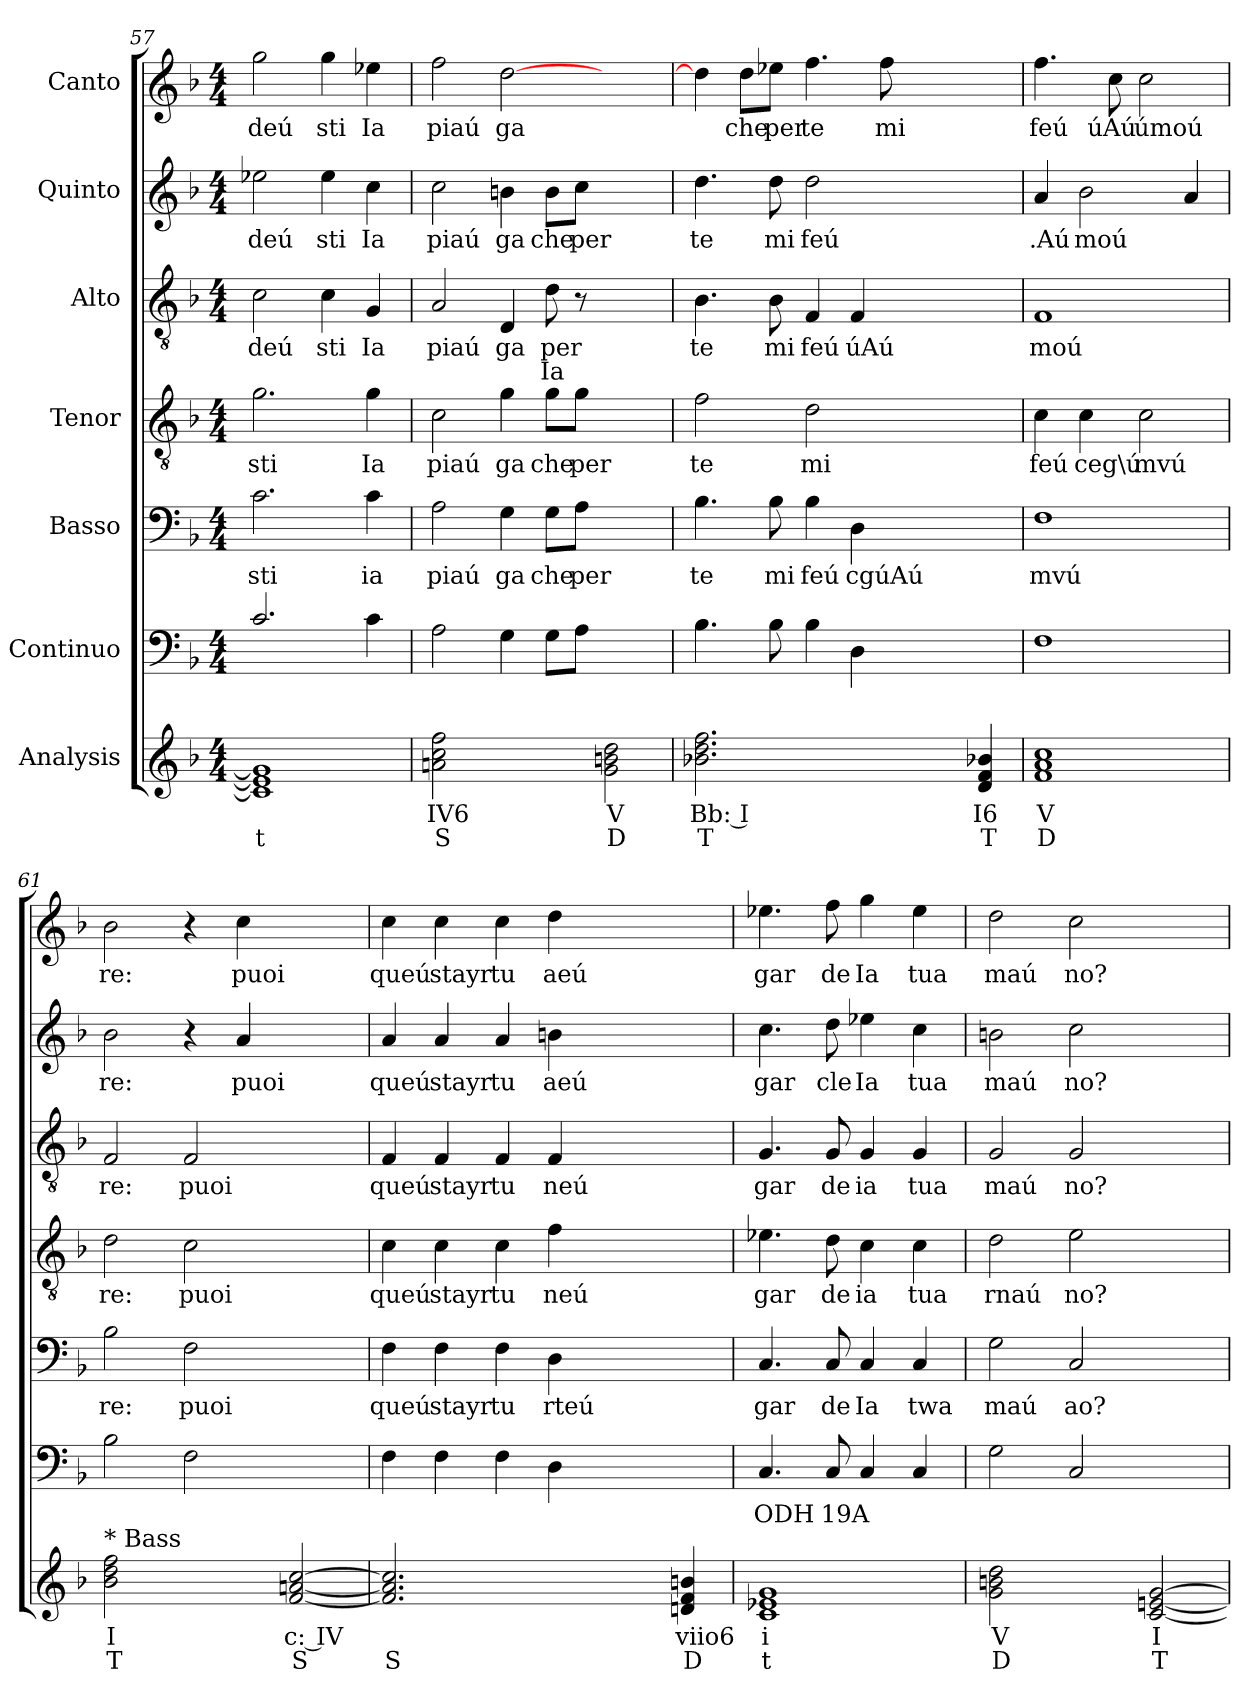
**kern	**text	**text	**kern	**text	**kern	**text	**kern	**text	**kern	**text	**text	**kern	**text	**kern	**text
*part7	*part7	*part7	*part6	*part6	*part5	*part5	*part4	*part4	*part3	*part3	*part3	*part2	*part2	*part1	*part1
*staff7	*staff7	*staff7	*staff6	*staff6	*staff5	*staff5	*staff4	*staff4	*staff3	*staff3	*staff3	*staff2	*staff2	*staff1	*staff1
*I"Analysis	*	*	*I"Continuo	*	*I"Basso	*	*I"Tenor	*	*I"Alto	*	*	*I"Quinto	*	*I"Canto	*
*	*	*	*clefF4	*	*clefF4	*	*clefGv2	*	*clefGv2	*	*	*clefG2	*	*clefG2	*
*k[b-]	*	*	*k[b-]	*	*k[b-]	*	*k[b-]	*	*k[b-]	*	*	*k[b-]	*	*k[b-]	*
*	*	*	*F:	*	*F:	*	*F:	*	*F:	*	*	*F:	*	*F:	*
*M4/4	*	*	*M4/4	*	*M4/4	*	*M4/4	*	*M4/4	*	*	*M4/4	*	*M4/4	*
=57	=57	=57	=57	=57	=57	=57	=57	=57	=57	=57	=57	=57	=57	=57	=57
!	!	!	!	!	!	!LO:LY:b	!	!	!	!	!	!	!	!	!
!	!	!	!	!	!	!	!	!LO:LY:b	!	!	!	!	!	!	!
!	!	!	!	!	!	!	!	!	!	!LO:LY:b	!	!	!	!	!
!	!	!	!	!	!	!	!	!	!	!	!	!	!LO:LY:b	!	!
!	!	!	!	!	!	!	!	!	!	!	!	!	!	!	!LO:LY:b
1c] 1e-] 1g]	.	t	2.c/	.	2.c\	sti	2.g\	sti	2c\	deú	.	2ee-X\	deú	2gg\	deú
!	!	!	!	!	!	!	!	!	!	!LO:LY:b	!	!	!	!	!
!	!	!	!	!	!	!	!	!	!	!	!	!	!LO:LY:b	!	!
!	!	!	!	!	!	!	!	!	!	!	!	!	!	!	!LO:LY:b
.	.	.	.	.	.	.	.	.	4c\	sti	.	4ee-\	sti	4gg\	sti
!	!	!	!	!	!	!LO:LY:b	!	!	!	!	!	!	!	!	!
!	!	!	!	!	!	!	!	!LO:LY:b	!	!	!	!	!	!	!
!	!	!	!	!	!	!	!	!	!	!LO:LY:b	!	!	!	!	!
!	!	!	!	!	!	!	!	!	!	!	!	!	!LO:LY:b	!	!
!	!	!	!	!	!	!	!	!	!	!	!	!	!	!	!LO:LY:b
.	.	.	4c\	.	4c\	ia	4g\	Ia	4G/	Ia	.	4cc\	Ia	4ee-X\	Ia
=58	=58	=58	=58	=58	=58	=58	=58	=58	=58	=58	=58	=58	=58	=58	=58
!	!	!	!	!	!	!LO:LY:b	!	!	!	!	!	!	!	!	!
!	!	!	!	!	!	!	!	!LO:LY:b	!	!	!	!	!	!	!
!	!	!	!	!	!	!	!	!	!	!LO:LY:b	!	!	!	!	!
!	!	!	!	!	!	!	!	!	!	!	!	!	!LO:LY:b	!	!
!	!	!	!	!	!	!	!	!	!	!	!	!	!	!	!LO:LY:b
2an 2cc 2ff	IV6	S	2A\	.	2A\	piaú	2c\	piaú	2A/	piaú	.	2cc\	piaú	2ff\	piaú
!	!	!	!	!	!	!LO:LY:b	!	!	!	!	!	!	!	!	!
!	!	!	!	!	!	!	!	!LO:LY:b	!	!	!	!	!	!	!
!	!	!	!	!	!	!	!	!	!	!LO:LY:b	!	!	!	!	!
!	!	!	!	!	!	!	!	!	!	!	!	!	!LO:LY:b	!	!
!	!	!	!	!	!	!	!	!	!	!	!	!	!	!	!LO:LY:b
2ryy	.	.	4G\	.	4G\	ga	4g\	ga	4D/	ga	.	4bn\	ga	[2dd\	ga
!	!	!	!	!	!	!LO:LY:b	!	!	!	!	!	!	!	!	!
!	!	!	!	!	!	!	!	!LO:LY:b	!	!	!	!	!	!	!
!	!	!	!	!	!	!	!	!	!	!LO:LY:b	!LO:LY:b	!	!	!	!
!	!	!	!	!	!	!	!	!	!	!	!	!	!LO:LY:b	!	!
.	.	.	8G\L	.	8G\L	che	8g\L	che	8d\	per	Ia	8b\L	che	.	.
!	!	!	!	!	!	!LO:LY:b	!	!	!	!	!	!	!	!	!
!	!	!	!	!	!	!	!	!LO:LY:b	!	!	!	!	!	!	!
!	!	!	!	!	!	!	!	!	!	!	!	!	!LO:LY:b	!	!
.	.	.	8A\J	.	8A\J	per	8g\J	per	8r	.	.	8cc\J	per	.	.
2g 2bn 2dd	V	D	2ryy	.	2ryy	.	2ryy	.	2ryy	.	.	2ryy	.	2ryy	.
=59	=59	=59	=59	=59	=59	=59	=59	=59	=59	=59	=59	=59	=59	=59	=59
!	!	!	!	!	!	!LO:LY:b	!	!	!	!	!	!	!	!	!
!	!	!	!	!	!	!	!	!LO:LY:b	!	!	!	!	!	!	!
!	!	!	!	!	!	!	!	!	!	!LO:LY:b	!	!	!	!	!
!	!	!	!	!	!	!	!	!	!	!	!	!	!LO:LY:b	!	!
2.b-X 2.dd 2.ff	Bb: I	T	4.B-\	.	4.B-\	te	2f\	te	4.B-\	te	.	4.dd\	te	4dd\]	.
!	!	!	!	!	!	!	!	!	!	!	!	!	!	!	!LO:LY:b
.	.	.	.	.	.	.	.	.	.	.	.	.	.	8dd\L	che
!	!	!	!	!	!	!LO:LY:b	!	!	!	!	!	!	!	!	!
!	!	!	!	!	!	!	!	!	!	!LO:LY:b	!	!	!	!	!
!	!	!	!	!	!	!	!	!	!	!	!	!	!LO:LY:b	!	!
!	!	!	!	!	!	!	!	!	!	!	!	!	!	!	!LO:LY:b
.	.	.	8B-\	.	8B-\	mi	.	.	8B-\	mi	.	8dd\	mi	8ee-X\J	per
!	!	!	!	!	!	!LO:LY:b	!	!	!	!	!	!	!	!	!
!	!	!	!	!	!	!	!	!LO:LY:b	!	!	!	!	!	!	!
!	!	!	!	!	!	!	!	!	!	!LO:LY:b	!	!	!	!	!
!	!	!	!	!	!	!	!	!	!	!	!	!	!LO:LY:b	!	!
!	!	!	!	!	!	!	!	!	!	!	!	!	!	!	!LO:LY:b
.	.	.	4B-\	.	4B-\	feú	2d\	mi	4F/	feú	.	2dd\	feú	4.ff\	te
!	!	!	!	!	!	!LO:LY:b	!	!	!	!	!	!	!	!	!
!	!	!	!	!	!	!	!	!	!	!LO:LY:b	!	!	!	!	!
2.ryy	.	.	4D\	.	4D\	cgúAú	.	.	4F/	úAú	.	.	.	.	.
!	!	!	!	!	!	!	!	!	!	!	!	!	!	!	!LO:LY:b
.	.	.	.	.	.	.	.	.	.	.	.	.	.	8ff\	mi
.	.	.	2.ryy	.	2.ryy	.	2.ryy	.	2.ryy	.	.	2.ryy	.	2.ryy	.
4d 4f 4b-X	I6	T	.	.	.	.	.	.	.	.	.	.	.	.	.
=60	=60	=60	=60	=60	=60	=60	=60	=60	=60	=60	=60	=60	=60	=60	=60
!	!	!	!	!	!	!LO:LY:b	!	!	!	!	!	!	!	!	!
!	!	!	!	!	!	!	!	!LO:LY:b	!	!	!	!	!	!	!
!	!	!	!	!	!	!	!	!	!	!LO:LY:b	!	!	!	!	!
!	!	!	!	!	!	!	!	!	!	!	!	!	!LO:LY:b	!	!
!	!	!	!	!	!	!	!	!	!	!	!	!	!	!	!LO:LY:b
1f 1a 1cc	V	D	1F	.	1F	mvú	4c\	feú	1F	moú	.	4a/	.Aú	4.ff\	feú
!	!	!	!	!	!	!	!	!LO:LY:b	!	!	!	!	!	!	!
!	!	!	!	!	!	!	!	!	!	!	!	!	!LO:LY:b	!	!
.	.	.	.	.	.	.	4c\	ceg\ú	.	.	.	2b-\	moú	.	.
!	!	!	!	!	!	!	!	!	!	!	!	!	!	!	!LO:LY:b
.	.	.	.	.	.	.	.	.	.	.	.	.	.	8cc\	úAú
!	!	!	!	!	!	!	!	!LO:LY:b	!	!	!	!	!	!	!
!	!	!	!	!	!	!	!	!	!	!	!	!	!	!	!LO:LY:b
.	.	.	.	.	.	.	2c\	mvú	.	.	.	.	.	2cc\	úmoú
.	.	.	.	.	.	.	.	.	.	.	.	4a/	.	.	.
=61	=61	=61	=61	=61	=61	=61	=61	=61	=61	=61	=61	=61	=61	=61	=61
!	!	!	!	!	!	!LO:LY:b	!	!	!	!	!	!	!	!	!
!	!	!	!	!	!	!	!	!LO:LY:b	!	!	!	!	!	!	!
!	!	!	!	!	!	!	!	!	!	!LO:LY:b	!	!	!	!	!
!	!	!	!	!	!	!	!	!	!	!	!	!	!LO:LY:b	!	!
!LO:TX:a:t=* Bass	!	!	!	!	!	!	!	!	!	!	!	!	!	!	!
!	!	!	!	!	!	!	!	!	!	!	!	!	!	!	!LO:LY:b
2b- 2dd 2ff	I	T	2B-\	.	2B-\	re:	2d\	re:	2F/	re:	.	2b-\	re:	2b-\	re:
!	!	!	!	!	!	!LO:LY:b	!	!	!	!	!	!	!	!	!
!	!	!	!	!	!	!	!	!LO:LY:b	!	!	!	!	!	!	!
!	!	!	!	!	!	!	!	!	!	!LO:LY:b	!	!	!	!	!
2ryy	.	.	2F\	.	2F\	puoi	2c\	puoi	2F/	puoi	.	4r	.	4r	.
!	!	!	!	!	!	!	!	!	!	!	!	!	!LO:LY:b	!	!
!	!	!	!	!	!	!	!	!	!	!	!	!	!	!	!LO:LY:b
.	.	.	.	.	.	.	.	.	.	.	.	4a/	puoi	4cc\	puoi
[2f [2an [2cc	c: IV	S	2ryy	.	2ryy	.	2ryy	.	2ryy	.	.	2ryy	.	2ryy	.
=62	=62	=62	=62	=62	=62	=62	=62	=62	=62	=62	=62	=62	=62	=62	=62
!	!	!	!	!	!	!LO:LY:b	!	!	!	!	!	!	!	!	!
!	!	!	!	!	!	!	!	!LO:LY:b	!	!	!	!	!	!	!
!	!	!	!	!	!	!	!	!	!	!LO:LY:b	!	!	!	!	!
!	!	!	!	!	!	!	!	!	!	!	!	!	!LO:LY:b	!	!
!	!	!	!	!	!	!	!	!	!	!	!	!	!	!	!LO:LY:b
2.f] 2.a] 2.cc]	.	S	4F\	.	4F\	queú	4c\	queú	4F/	queú	.	4a/	queú	4cc\	queú
!	!	!	!	!	!	!LO:LY:b	!	!	!	!	!	!	!	!	!
!	!	!	!	!	!	!	!	!LO:LY:b	!	!	!	!	!	!	!
!	!	!	!	!	!	!	!	!	!	!LO:LY:b	!	!	!	!	!
!	!	!	!	!	!	!	!	!	!	!	!	!	!LO:LY:b	!	!
!	!	!	!	!	!	!	!	!	!	!	!	!	!	!	!LO:LY:b
.	.	.	4F\	.	4F\	stayr	4c\	stayr	4F/	stayr	.	4a/	stayr	4cc\	stayr
!	!	!	!	!	!	!LO:LY:b	!	!	!	!	!	!	!	!	!
!	!	!	!	!	!	!	!	!LO:LY:b	!	!	!	!	!	!	!
!	!	!	!	!	!	!	!	!	!	!LO:LY:b	!	!	!	!	!
!	!	!	!	!	!	!	!	!	!	!	!	!	!LO:LY:b	!	!
!	!	!	!	!	!	!	!	!	!	!	!	!	!	!	!LO:LY:b
.	.	.	4F\	.	4F\	tu	4c\	tu	4F/	tu	.	4a/	tu	4cc\	tu
!	!	!	!	!	!	!LO:LY:b	!	!	!	!	!	!	!	!	!
!	!	!	!	!	!	!	!	!LO:LY:b	!	!	!	!	!	!	!
!	!	!	!	!	!	!	!	!	!	!LO:LY:b	!	!	!	!	!
!	!	!	!	!	!	!	!	!	!	!	!	!	!LO:LY:b	!	!
!	!	!	!	!	!	!	!	!	!	!	!	!	!	!	!LO:LY:b
2.ryy	.	.	4D\	.	4D\	rteú	4f\	neú	4F/	neú	.	4bn\	aeú	4dd\	aeú
.	.	.	2.ryy	.	2.ryy	.	2.ryy	.	2.ryy	.	.	2.ryy	.	2.ryy	.
4dn 4f 4bn	viio6	D	.	.	.	.	.	.	.	.	.	.	.	.	.
=63	=63	=63	=63	=63	=63	=63	=63	=63	=63	=63	=63	=63	=63	=63	=63
!	!	!	!	!LO:LY:b	!	!	!	!	!	!	!	!	!	!	!
!	!	!	!	!	!	!LO:LY:b	!	!	!	!	!	!	!	!	!
!	!	!	!	!	!	!	!	!LO:LY:b	!	!	!	!	!	!	!
!	!	!	!	!	!	!	!	!	!	!LO:LY:b	!	!	!	!	!
!	!	!	!	!	!	!	!	!	!	!	!	!	!LO:LY:b	!	!
!	!	!	!	!	!	!	!	!	!	!	!	!	!	!	!LO:LY:b
1c 1e-X 1g	i	t	4.C/	ODH	4.C/	gar	4.e-X\	gar	4.G/	gar	.	4.cc\	gar	4.ee-X\	gar
!	!	!	!	!LO:LY:b	!	!	!	!	!	!	!	!	!	!	!
!	!	!	!	!	!	!LO:LY:b	!	!	!	!	!	!	!	!	!
!	!	!	!	!	!	!	!	!LO:LY:b	!	!	!	!	!	!	!
!	!	!	!	!	!	!	!	!	!	!LO:LY:b	!	!	!	!	!
!	!	!	!	!	!	!	!	!	!	!	!	!	!LO:LY:b	!	!
!	!	!	!	!	!	!	!	!	!	!	!	!	!	!	!LO:LY:b
.	.	.	8C/	19A	8C/	de	8d\	de	8G/	de	.	8dd\	cle	8ff\	de
!	!	!	!	!	!	!LO:LY:b	!	!	!	!	!	!	!	!	!
!	!	!	!	!	!	!	!	!LO:LY:b	!	!	!	!	!	!	!
!	!	!	!	!	!	!	!	!	!	!LO:LY:b	!	!	!	!	!
!	!	!	!	!	!	!	!	!	!	!	!	!	!LO:LY:b	!	!
!	!	!	!	!	!	!	!	!	!	!	!	!	!	!	!LO:LY:b
.	.	.	4C/	.	4C/	Ia	4c\	ia	4G/	ia	.	4ee-X\	Ia	4gg\	Ia
!	!	!	!	!	!	!LO:LY:b	!	!	!	!	!	!	!	!	!
!	!	!	!	!	!	!	!	!LO:LY:b	!	!	!	!	!	!	!
!	!	!	!	!	!	!	!	!	!	!LO:LY:b	!	!	!	!	!
!	!	!	!	!	!	!	!	!	!	!	!	!	!LO:LY:b	!	!
!	!	!	!	!	!	!	!	!	!	!	!	!	!	!	!LO:LY:b
.	.	.	4C/	.	4C/	twa	4c\	tua	4G/	tua	.	4cc\	tua	4ee-\	tua
=64	=64	=64	=64	=64	=64	=64	=64	=64	=64	=64	=64	=64	=64	=64	=64
!	!	!	!	!	!	!LO:LY:b	!	!	!	!	!	!	!	!	!
!	!	!	!	!	!	!	!	!LO:LY:b	!	!	!	!	!	!	!
!	!	!	!	!	!	!	!	!	!	!LO:LY:b	!	!	!	!	!
!	!	!	!	!	!	!	!	!	!	!	!	!	!LO:LY:b	!	!
!	!	!	!	!	!	!	!	!	!	!	!	!	!	!	!LO:LY:b
2g 2bn 2dd	V	D	2G\	.	2G\	maú	2d\	rnaú	2G/	maú	.	2bn\	maú	2dd\	maú
!	!	!	!	!	!	!LO:LY:b	!	!	!	!	!	!	!	!	!
!	!	!	!	!	!	!	!	!LO:LY:b	!	!	!	!	!	!	!
!	!	!	!	!	!	!	!	!	!	!LO:LY:b	!	!	!	!	!
!	!	!	!	!	!	!	!	!	!	!	!	!	!LO:LY:b	!	!
!	!	!	!	!	!	!	!	!	!	!	!	!	!	!	!LO:LY:b
2ryy	.	.	2C/	.	2C/	ao?	2e\	no?	2G/	no?	.	2cc\	no?	2cc\	no?
[2c [2en [2g	I	T	2ryy	.	2ryy	.	2ryy	.	2ryy	.	.	2ryy	.	2ryy	.
=	=	=	=	=	=	=	=	=	=	=	=	=	=	=	=
*-	*-	*-	*-	*-	*-	*-	*-	*-	*-	*-	*-	*-	*-	*-	*-
